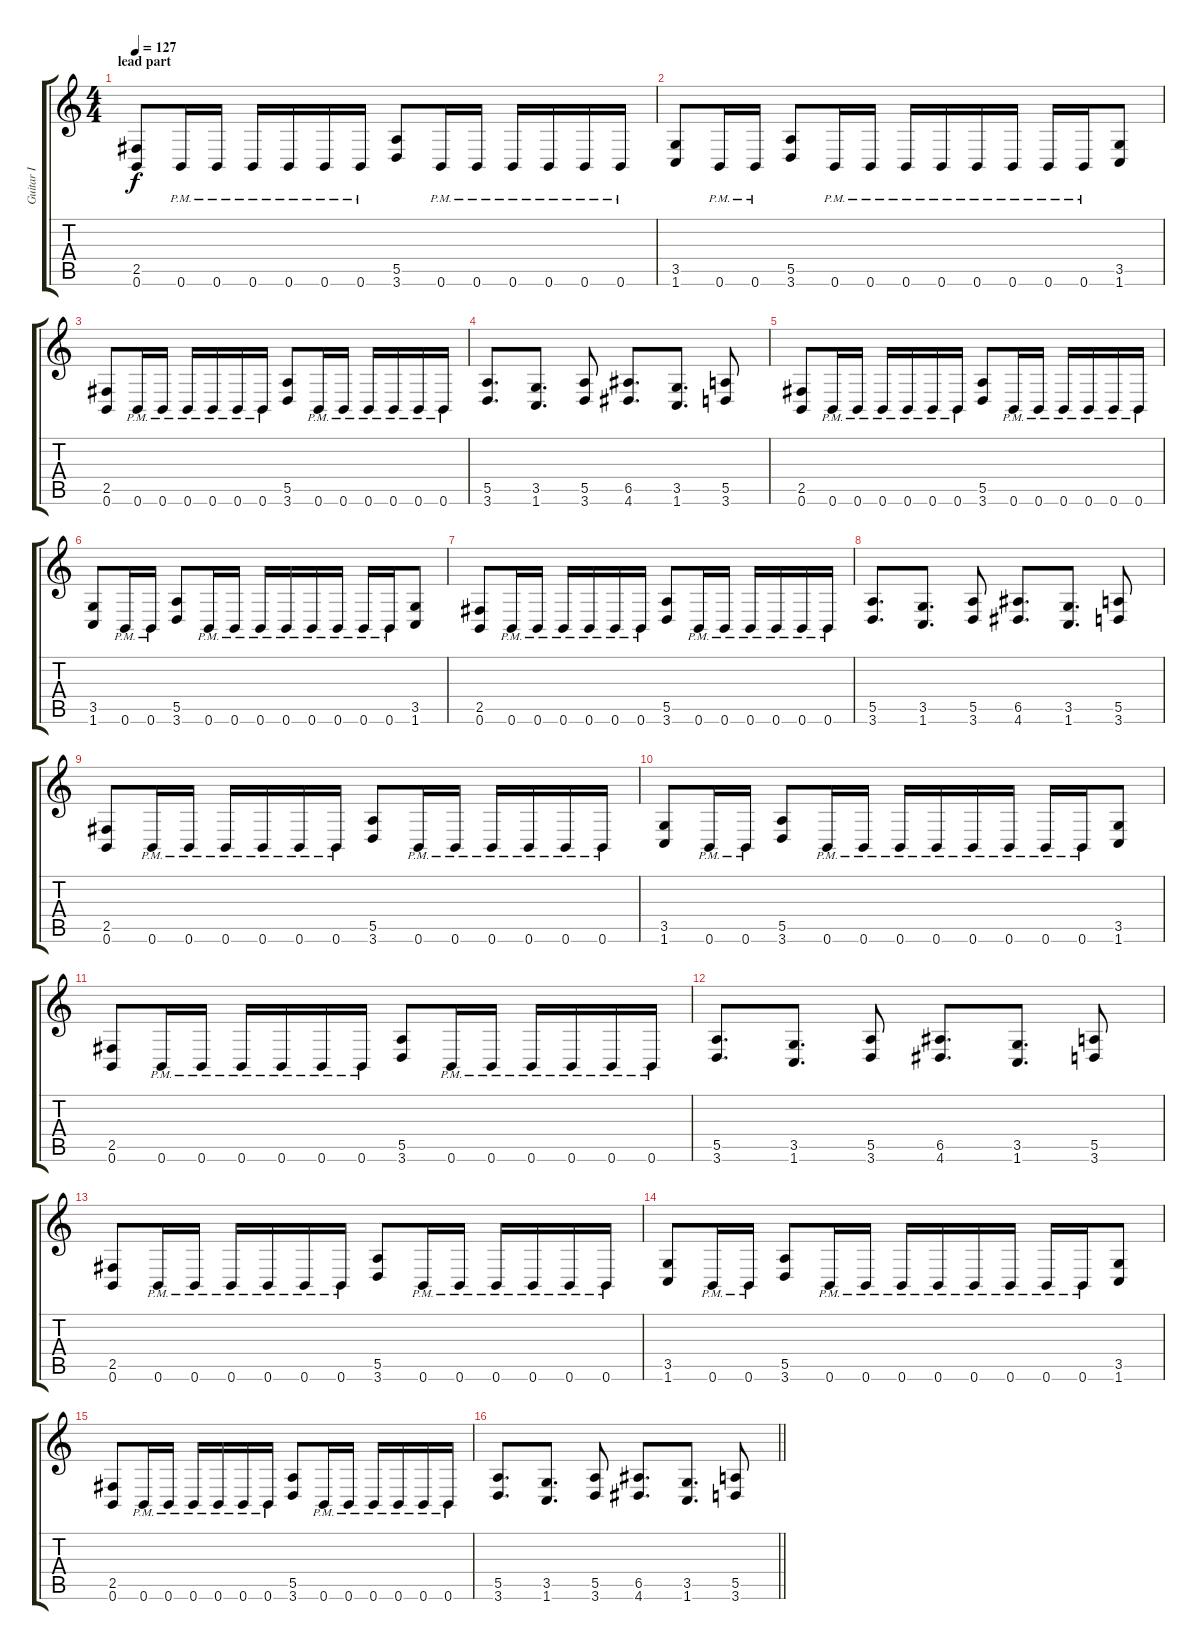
\track ("Guitar I" "Guitar I") {instrument distortionguitar}
\staff {score tabs}
\tuning (B3 Gb3 D3 A2 E2 B1) {hide}
\ts (4 4)
\section ("" "lead part")
\tempo 127
\clef g2
\ks c
(2.5 0.6).8{dy f} 0.6{pm}.16 0.6{pm}.16 0.6{pm}.16 0.6{pm}.16 0.6{pm}.16 0.6{pm}.16 (5.5 3.6).8 0.6{pm}.16 0.6{pm}.16 0.6{pm}.16 0.6{pm}.16 0.6{pm}.16 0.6{pm}.16 |
(3.5 1.6).8 0.6{pm}.16 0.6{pm}.16 (5.5 3.6).8 0.6{pm}.16 0.6{pm}.16 0.6{pm}.16 0.6{pm}.16 0.6{pm}.16 0.6{pm}.16 0.6{pm}.16 0.6{pm}.16 (3.5 1.6).8 |
(2.5 0.6).8 0.6{pm}.16 0.6{pm}.16 0.6{pm}.16 0.6{pm}.16 0.6{pm}.16 0.6{pm}.16 (5.5 3.6).8 0.6{pm}.16 0.6{pm}.16 0.6{pm}.16 0.6{pm}.16 0.6{pm}.16 0.6{pm}.16 |
(5.5 3.6).8{d} (3.5 1.6).8{d} (5.5 3.6).8 (6.5 4.6).8{d} (3.5 1.6).8{d} (5.5 3.6).8 |
(2.5 0.6).8 0.6{pm}.16 0.6{pm}.16 0.6{pm}.16 0.6{pm}.16 0.6{pm}.16 0.6{pm}.16 (5.5 3.6).8 0.6{pm}.16 0.6{pm}.16 0.6{pm}.16 0.6{pm}.16 0.6{pm}.16 0.6{pm}.16 |
(3.5 1.6).8 0.6{pm}.16 0.6{pm}.16 (5.5 3.6).8 0.6{pm}.16 0.6{pm}.16 0.6{pm}.16 0.6{pm}.16 0.6{pm}.16 0.6{pm}.16 0.6{pm}.16 0.6{pm}.16 (3.5 1.6).8 |
(2.5 0.6).8 0.6{pm}.16 0.6{pm}.16 0.6{pm}.16 0.6{pm}.16 0.6{pm}.16 0.6{pm}.16 (5.5 3.6).8 0.6{pm}.16 0.6{pm}.16 0.6{pm}.16 0.6{pm}.16 0.6{pm}.16 0.6{pm}.16 |
(5.5 3.6).8{d} (3.5 1.6).8{d} (5.5 3.6).8 (6.5 4.6).8{d} (3.5 1.6).8{d} (5.5 3.6).8 |
(2.5 0.6).8 0.6{pm}.16 0.6{pm}.16 0.6{pm}.16 0.6{pm}.16 0.6{pm}.16 0.6{pm}.16 (5.5 3.6).8 0.6{pm}.16 0.6{pm}.16 0.6{pm}.16 0.6{pm}.16 0.6{pm}.16 0.6{pm}.16 |
(3.5 1.6).8 0.6{pm}.16 0.6{pm}.16 (5.5 3.6).8 0.6{pm}.16 0.6{pm}.16 0.6{pm}.16 0.6{pm}.16 0.6{pm}.16 0.6{pm}.16 0.6{pm}.16 0.6{pm}.16 (3.5 1.6).8 |
(2.5 0.6).8 0.6{pm}.16 0.6{pm}.16 0.6{pm}.16 0.6{pm}.16 0.6{pm}.16 0.6{pm}.16 (5.5 3.6).8 0.6{pm}.16 0.6{pm}.16 0.6{pm}.16 0.6{pm}.16 0.6{pm}.16 0.6{pm}.16 |
(5.5 3.6).8{d} (3.5 1.6).8{d} (5.5 3.6).8 (6.5 4.6).8{d} (3.5 1.6).8{d} (5.5 3.6).8 |
(2.5 0.6).8 0.6{pm}.16 0.6{pm}.16 0.6{pm}.16 0.6{pm}.16 0.6{pm}.16 0.6{pm}.16 (5.5 3.6).8 0.6{pm}.16 0.6{pm}.16 0.6{pm}.16 0.6{pm}.16 0.6{pm}.16 0.6{pm}.16 |
(3.5 1.6).8 0.6{pm}.16 0.6{pm}.16 (5.5 3.6).8 0.6{pm}.16 0.6{pm}.16 0.6{pm}.16 0.6{pm}.16 0.6{pm}.16 0.6{pm}.16 0.6{pm}.16 0.6{pm}.16 (3.5 1.6).8 |
(2.5 0.6).8 0.6{pm}.16 0.6{pm}.16 0.6{pm}.16 0.6{pm}.16 0.6{pm}.16 0.6{pm}.16 (5.5 3.6).8 0.6{pm}.16 0.6{pm}.16 0.6{pm}.16 0.6{pm}.16 0.6{pm}.16 0.6{pm}.16 |
\barLineRight lightlight
(5.5 3.6).8{d} (3.5 1.6).8{d} (5.5 3.6).8 (6.5 4.6).8{d} (3.5 1.6).8{d} (5.5 3.6).8
